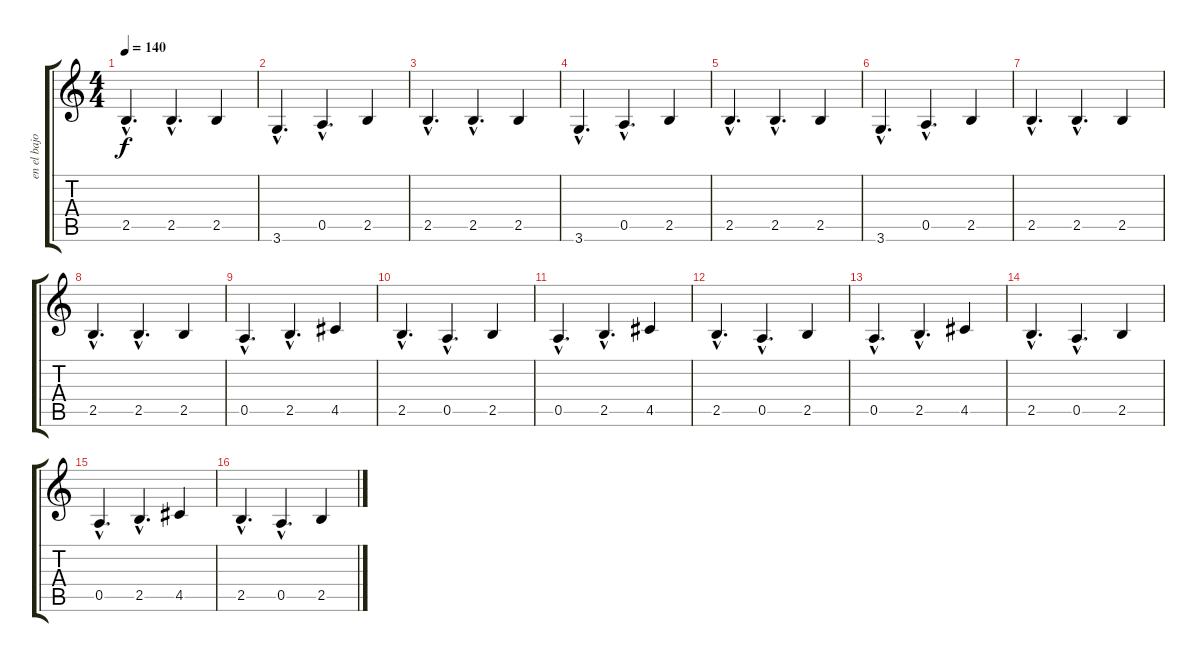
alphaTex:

\track ("en el bajo Joaquin Cardiel" "en el bajo") {instrument electricbasspick}
\staff {score tabs}
\tuning (E4 B3 G3 D3 A2 E2) {hide}
\ts (4 4)
\tempo 140
\clef g2
\ks c
2.5{hac}.4{d dy f} 2.5{hac}.4{d} 2.5.4 |
3.6{hac}.4{d} 0.5{hac}.4{d} 2.5.4 |
2.5{hac}.4{d} 2.5{hac}.4{d} 2.5.4 |
3.6{hac}.4{d} 0.5{hac}.4{d} 2.5.4 |
2.5{hac}.4{d} 2.5{hac}.4{d} 2.5.4 |
3.6{hac}.4{d} 0.5{hac}.4{d} 2.5.4 |
2.5{hac}.4{d} 2.5{hac}.4{d} 2.5.4 |
2.5{hac}.4{d} 2.5{hac}.4{d} 2.5.4 |
0.5{hac}.4{d} 2.5{hac}.4{d} 4.5.4 |
2.5{hac}.4{d} 0.5{hac}.4{d} 2.5.4 |
0.5{hac}.4{d} 2.5{hac}.4{d} 4.5.4 |
2.5{hac}.4{d} 0.5{hac}.4{d} 2.5.4 |
0.5{hac}.4{d} 2.5{hac}.4{d} 4.5.4 |
2.5{hac}.4{d} 0.5{hac}.4{d} 2.5.4 |
0.5{hac}.4{d} 2.5{hac}.4{d} 4.5.4 |
2.5{hac}.4{d} 0.5{hac}.4{d} 2.5.4
